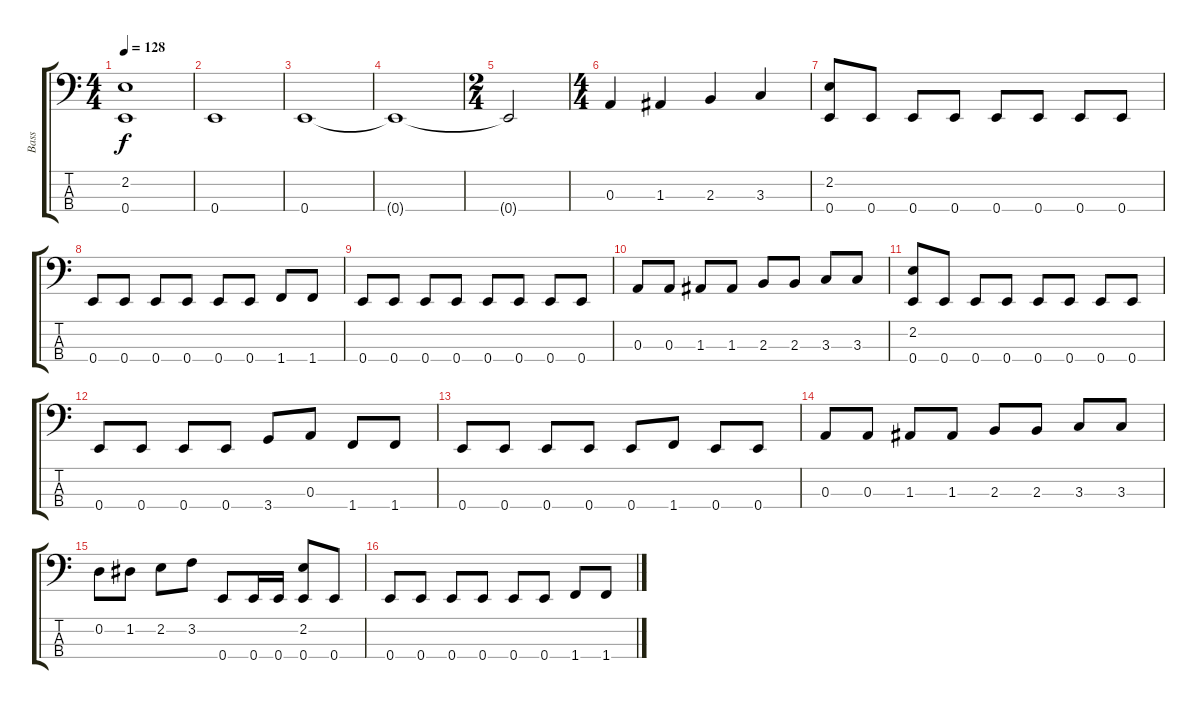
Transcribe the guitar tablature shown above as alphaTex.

\track ("Bass" "Bass") {instrument electricbasspick}
\staff {score tabs}
\tuning (G2 D2 A1 E1) {hide}
\ts (4 4)
\tempo 128
\clef f4
\ks c
(2.2 0.4).1{dy f} |
0.4.1 |
0.4.1 |
0.4{t}.1 |
\ts (2 4)
0.4{t}.2 |
\ts (4 4)
0.3.4 1.3.4 2.3.4 3.3.4 |
(2.2 0.4).8 0.4.8 0.4.8 0.4.8 0.4.8 0.4.8 0.4.8 0.4.8 |
0.4.8 0.4.8 0.4.8 0.4.8 0.4.8 0.4.8 1.4.8 1.4.8 |
0.4.8 0.4.8 0.4.8 0.4.8 0.4.8 0.4.8 0.4.8 0.4.8 |
0.3.8 0.3.8 1.3.8 1.3.8 2.3.8 2.3.8 3.3.8 3.3.8 |
(2.2 0.4).8 0.4.8 0.4.8 0.4.8 0.4.8 0.4.8 0.4.8 0.4.8 |
0.4.8 0.4.8 0.4.8 0.4.8 3.4.8 0.3.8 1.4.8 1.4.8 |
0.4.8 0.4.8 0.4.8 0.4.8 0.4.8 1.4.8 0.4.8 0.4.8 |
0.3.8 0.3.8 1.3.8 1.3.8 2.3.8 2.3.8 3.3.8 3.3.8 |
0.2.8 1.2.8 2.2.8 3.2.8 0.4.8 0.4.16 0.4.16 (2.2 0.4).8 0.4.8 |
0.4.8 0.4.8 0.4.8 0.4.8 0.4.8 0.4.8 1.4.8 1.4.8
